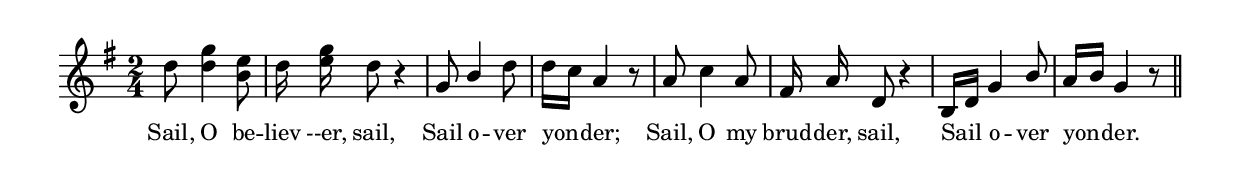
% 032.ly - Score sheet for "Sail, O believer."
% Copyright (C) 2007  Marcus Brinkmann <marcus@gnu.org>
%
% This score sheet is free software; you can redistribute it and/or
% modify it under the terms of the Creative Commons Legal Code
% Attribution-ShareALike as published by Creative Commons; either
% version 2.0 of the License, or (at your option) any later version.
%
% This score sheet is distributed in the hope that it will be useful,
% but WITHOUT ANY WARRANTY; without even the implied warranty of
% MERCHANTABILITY or FITNESS FOR A PARTICULAR PURPOSE.  See the
% Creative Commons Legal Code Attribution-ShareALike for more details.
%
% You should have received a copy of the Creative Commons Legal Code
% Attribution-ShareALike along with this score sheet; if not, write to
% Creative Commons, 543 Howard Street, 5th Floor,
% San Francisco, CA 94105-3013  United States

\version "2.21.0"

%\header
%{
%  title = "Sail, O believer."
%  composer = "trad."
%}

melody =
<<
  \context Voice
  {
    \set Staff.midiInstrument = "acoustic grand"
    \override Staff.VerticalAxisGroup.minimum-Y-extent = #'(0 . 0)

    \autoBeamOff

    \time 2/4
    \clef violin
    \key g \major

    \override Stem.neutral-direction = #1
    d''8 <d'' g''>4 <b' e''>8 | d''16 <e'' g''>16 d''8 r4 |
    g'8 b'4 d''8 | d''16[ c''] a'4 r8 |

    a'8 c''4 a'8 | fis'16 a' d'8 r4 |
    b16[ d'] g'4 b'8 | a'16[ b'] g'4 r8 \bar "||"
  }

  \new Lyrics
  \lyricsto "" {
    \override LyricText.font-size = #0
    \override StanzaNumber.font-size = #-1

    Sail, O be -- liev --er, sail,
    Sail o -- ver yon -- der;
    Sail, O my brud -- der, sail,
    Sail o -- ver yon -- der.
  }
>>


\score
{
  \new Staff { \melody }

  \layout { indent = 0.0 }
}


\score
{
  \new Staff { \unfoldRepeats \melody }


  \midi {
    \tempo 4 = 80
    }


}
